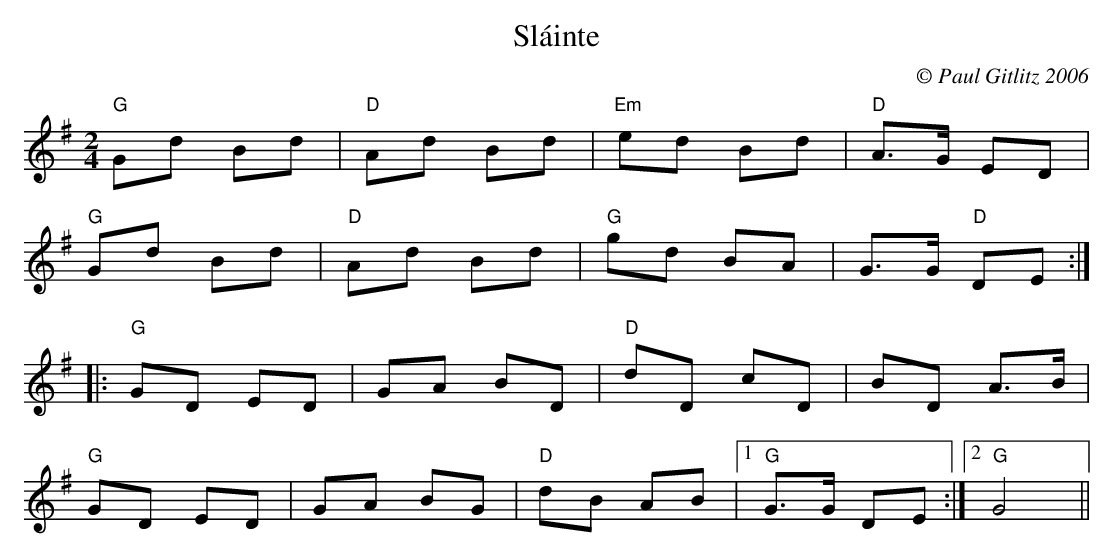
X:1
T:Sláinte
M:2/4
L:1/8
C:© Paul Gitlitz 2006
K:G
"G"Gd Bd|"D"Ad Bd|"Em"ed Bd|"D"A>G ED|!
"G"Gd Bd|"D"Ad Bd|"G"gd BA|G>G "D"DE:|!
|:"G"GD ED|GA BD|"D"dD cD|BD A>B|!
"G"GD ED|GA BG|"D"dB AB|1"G"G>G DE:|2"G"G4||
